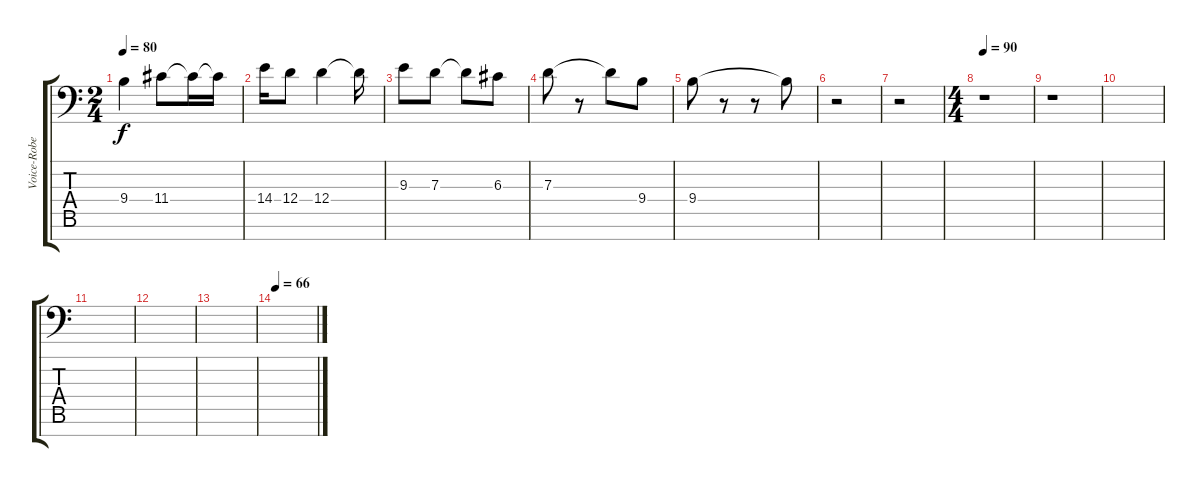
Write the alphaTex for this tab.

\track ("Voice-Robert Flynn-" "Voice-Robe") {instrument altosax}
\staff {score tabs}
\tuning (E4 B3 G3 D3 A2 E2 A1) {hide}
\ts (2 4)
\tempo 80
\clef f4
\ks c
9.4.4{dy f} 11.4.8 11.4{t}.16 11.4{t}.16 |
14.4.16 12.4.8 12.4.4 12.4{t}.16 |
9.3.8 7.3.8 7.3{t}.8 6.3.8 |
7.3.8 r.8 7.3{t}.8 9.4.8 |
9.4.8 r.8 r.8 9.4{t}.8 |
r.2 |
r.2 |
\ts (4 4)
\tempo 90
r.1 |
r.1 |
|
|
|
|
\tempo 70
\tempo 66
